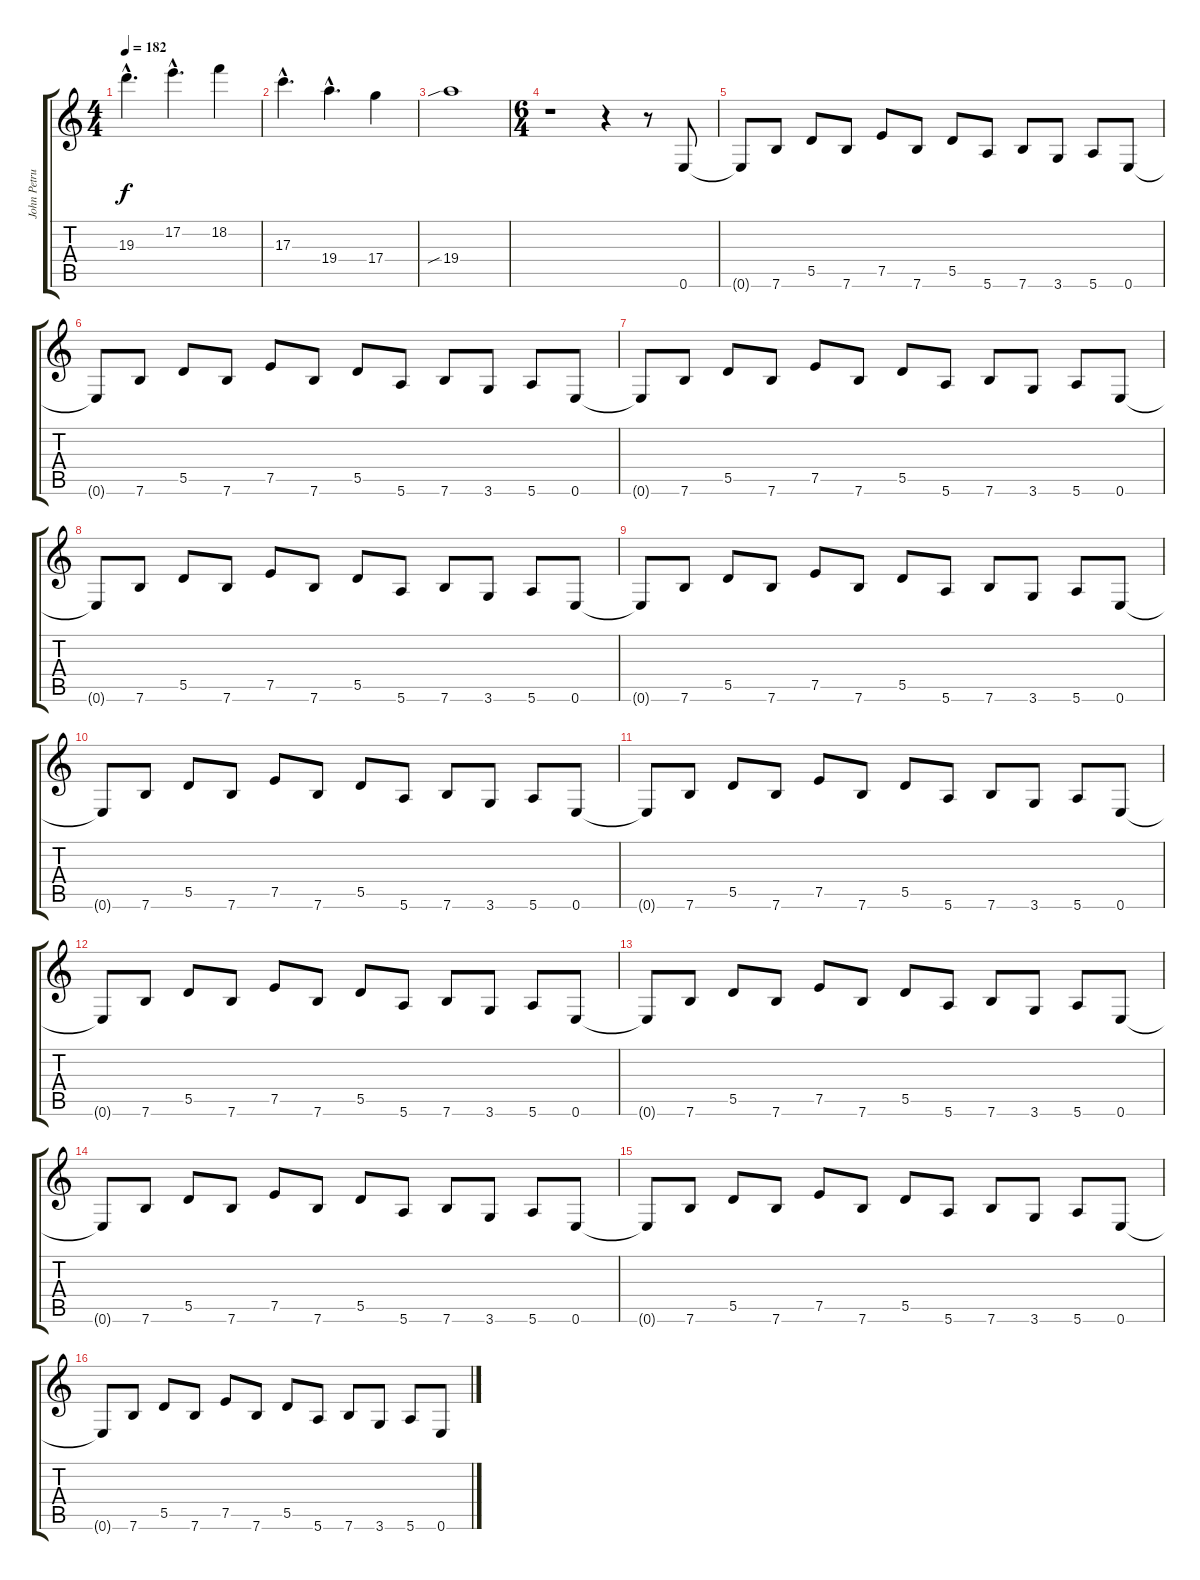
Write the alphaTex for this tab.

\track ("John Petrucci" "John Petru") {instrument distortionguitar}
\staff {score tabs}
\tuning (E4 B3 G3 D3 A2 E2) {hide}
\ts (4 4)
\tempo 182
\clef g2
\ks c
19.3{hac}.4{d dy f} 17.2{hac}.4{d} 18.2.4 |
17.3{hac}.4{d} 19.4{hac}.4{d} 17.4.4 |
19.4{sib}.1 |
\ts (6 4)
r.1 r.4 r.8 0.6.8 |
0.6{t}.8 7.6.8 5.5.8 7.6.8 7.5.8 7.6.8 5.5.8 5.6.8 7.6.8 3.6.8 5.6.8 0.6.8 |
0.6{t}.8 7.6.8 5.5.8 7.6.8 7.5.8 7.6.8 5.5.8 5.6.8 7.6.8 3.6.8 5.6.8 0.6.8 |
0.6{t}.8 7.6.8 5.5.8 7.6.8 7.5.8 7.6.8 5.5.8 5.6.8 7.6.8 3.6.8 5.6.8 0.6.8 |
0.6{t}.8 7.6.8 5.5.8 7.6.8 7.5.8 7.6.8 5.5.8 5.6.8 7.6.8 3.6.8 5.6.8 0.6.8 |
0.6{t}.8 7.6.8 5.5.8 7.6.8 7.5.8 7.6.8 5.5.8 5.6.8 7.6.8 3.6.8 5.6.8 0.6.8 |
0.6{t}.8 7.6.8 5.5.8 7.6.8 7.5.8 7.6.8 5.5.8 5.6.8 7.6.8 3.6.8 5.6.8 0.6.8 |
0.6{t}.8 7.6.8 5.5.8 7.6.8 7.5.8 7.6.8 5.5.8 5.6.8 7.6.8 3.6.8 5.6.8 0.6.8 |
0.6{t}.8 7.6.8 5.5.8 7.6.8 7.5.8 7.6.8 5.5.8 5.6.8 7.6.8 3.6.8 5.6.8 0.6.8 |
0.6{t}.8 7.6.8 5.5.8 7.6.8 7.5.8 7.6.8 5.5.8 5.6.8 7.6.8 3.6.8 5.6.8 0.6.8 |
0.6{t}.8 7.6.8 5.5.8 7.6.8 7.5.8 7.6.8 5.5.8 5.6.8 7.6.8 3.6.8 5.6.8 0.6.8 |
0.6{t}.8 7.6.8 5.5.8 7.6.8 7.5.8 7.6.8 5.5.8 5.6.8 7.6.8 3.6.8 5.6.8 0.6.8 |
0.6{t}.8 7.6.8 5.5.8 7.6.8 7.5.8 7.6.8 5.5.8 5.6.8 7.6.8 3.6.8 5.6.8 0.6.8
